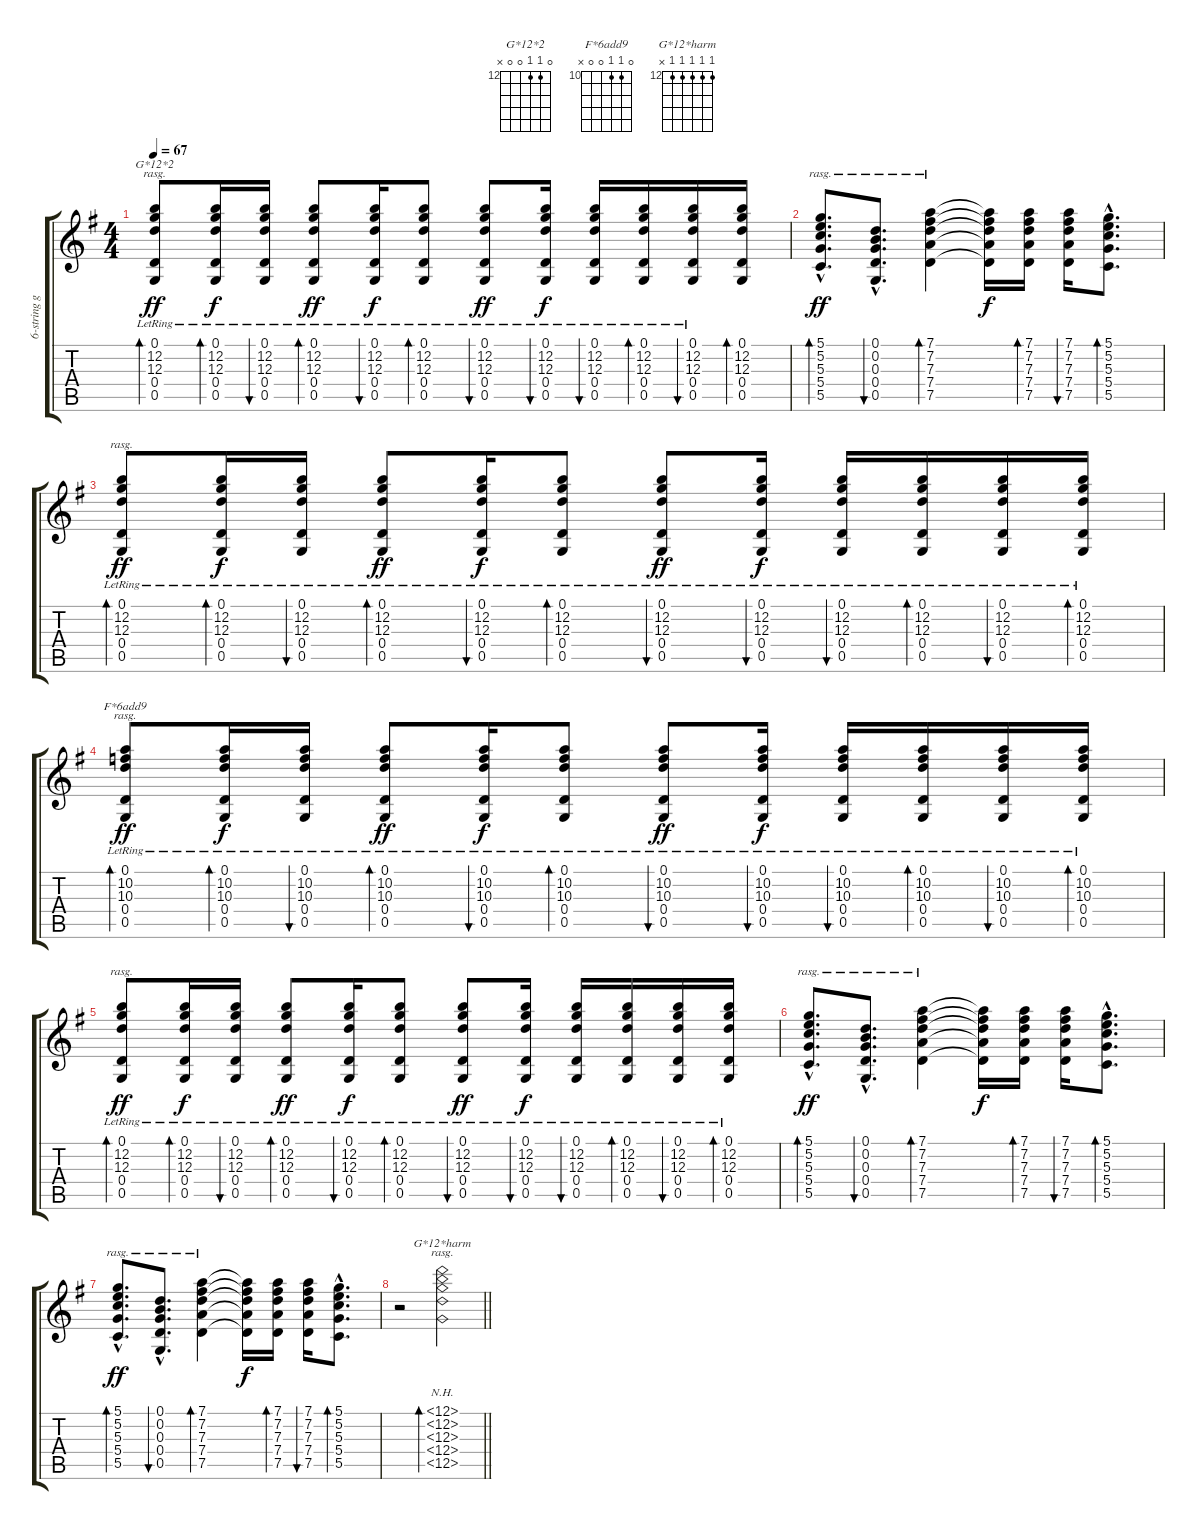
\track ("6-string guitar (open G) - Frey" "6-string g") {instrument acousticguitarnylon}
\staff {score tabs}
\tuning (D4 B3 G3 D3 G2 D2) {hide}
\chord ("G*12*2" 0 12 12 0 0 x) {firstfret 12}
\chord ("F*6add9" 0 10 10 0 0 x) {firstfret 10}
\chord ("G*12*harm" 12 12 12 12 12 x) {firstfret 12 barre 0}
\ts (4 4)
\tempo 67
\clef g2
\ks g
(0.1{lr} 12.2{lr} 12.3{lr} 0.4{lr} 0.5{lr}).8{bd 60 ch "G*12*2" rasg ii dy ff} (0.1{lr} 12.2{lr} 12.3{lr} 0.4{lr} 0.5{lr}).16{bd 30 dy f} (0.1{lr} 12.2{lr} 12.3{lr} 0.4{lr} 0.5{lr}).16{bu 30} (0.1{lr} 12.2{lr} 12.3{lr} 0.4{lr} 0.5{lr}).8{bd 30 dy ff} (0.1{lr} 12.2{lr} 12.3{lr} 0.4{lr} 0.5{lr}).16{bu 30 dy f} (0.1{lr} 12.2{lr} 12.3{lr} 0.4{lr} 0.5{lr}).8{bd 30} (0.1{lr} 12.2{lr} 12.3{lr} 0.4{lr} 0.5{lr}).8{bu 30 dy ff} (0.1{lr} 12.2{lr} 12.3{lr} 0.4{lr} 0.5{lr}).16{bu 30 dy f} (0.1{lr} 12.2{lr} 12.3{lr} 0.4{lr} 0.5{lr}).16{bu 30} (0.1{lr} 12.2{lr} 12.3{lr} 0.4{lr} 0.5{lr}).16{bd 30} (0.1{lr} 12.2{lr} 12.3{lr} 0.4{lr} 0.5{lr}).16{bu 30} (0.1 12.2 12.3 0.4 0.5).16{bd 30} |
(5.1{hac} 5.2{hac} 5.3{hac} 5.4{hac} 5.5{hac}).8{d bd 60 rasg ii dy ff} (0.1{hac} 0.2{hac} 0.3{hac} 0.4{hac} 0.5{hac}).8{d bu 60 rasg ii} (7.1 7.2 7.3 7.4 7.5).4{bd 60 rasg ii} (7.1{t} 7.2{t} 7.3{t} 7.4{t} 7.5{t}).16{dy f} (7.1 7.2 7.3 7.4 7.5).16{bd 30} (7.1 7.2 7.3 7.4 7.5).16{bu 30} (5.1{hac} 5.2{hac} 5.3{hac} 5.4{hac} 5.5{hac}).8{d bd 30} |
(0.1{lr} 12.2{lr} 12.3{lr} 0.4{lr} 0.5{lr}).8{bd 60 rasg ii dy ff} (0.1{lr} 12.2{lr} 12.3{lr} 0.4{lr} 0.5{lr}).16{bd 30 dy f} (0.1{lr} 12.2{lr} 12.3{lr} 0.4{lr} 0.5{lr}).16{bu 30} (0.1{lr} 12.2{lr} 12.3{lr} 0.4{lr} 0.5{lr}).8{bd 30 dy ff} (0.1{lr} 12.2{lr} 12.3{lr} 0.4{lr} 0.5{lr}).16{bu 30 dy f} (0.1{lr} 12.2{lr} 12.3{lr} 0.4{lr} 0.5{lr}).8{bd 30} (0.1{lr} 12.2{lr} 12.3{lr} 0.4{lr} 0.5{lr}).8{bu 30 dy ff} (0.1{lr} 12.2{lr} 12.3{lr} 0.4{lr} 0.5{lr}).16{bu 30 dy f} (0.1{lr} 12.2{lr} 12.3{lr} 0.4{lr} 0.5{lr}).16{bu 30} (0.1{lr} 12.2{lr} 12.3{lr} 0.4{lr} 0.5{lr}).16{bd 30} (0.1{lr} 12.2{lr} 12.3{lr} 0.4{lr} 0.5{lr}).16{bu 30} (0.1{lr} 12.2{lr} 12.3{lr} 0.4{lr} 0.5{lr}).16{bd 30} |
(0.1{lr} 10.2{lr} 10.3{lr} 0.4{lr} 0.5{lr}).8{bd 60 ch "F*6add9" rasg ii dy ff} (0.1{lr} 10.2{lr} 10.3{lr} 0.4{lr} 0.5{lr}).16{bd 30 dy f} (0.1{lr} 10.2{lr} 10.3{lr} 0.4{lr} 0.5{lr}).16{bu 30} (0.1{lr} 10.2{lr} 10.3{lr} 0.4{lr} 0.5{lr}).8{bd 30 dy ff} (0.1{lr} 10.2{lr} 10.3{lr} 0.4{lr} 0.5{lr}).16{bu 30 dy f} (0.1{lr} 10.2{lr} 10.3{lr} 0.4{lr} 0.5{lr}).8{bd 30} (0.1{lr} 10.2{lr} 10.3{lr} 0.4{lr} 0.5{lr}).8{bu 30 dy ff} (0.1{lr} 10.2{lr} 10.3{lr} 0.4{lr} 0.5{lr}).16{bu 30 dy f} (0.1{lr} 10.2{lr} 10.3{lr} 0.4{lr} 0.5{lr}).16{bu 30} (0.1{lr} 10.2{lr} 10.3{lr} 0.4{lr} 0.5{lr}).16{bd 30} (0.1{lr} 10.2{lr} 10.3{lr} 0.4{lr} 0.5{lr}).16{bu 30} (0.1{lr} 10.2{lr} 10.3{lr} 0.4{lr} 0.5{lr}).16{bd 30} |
(0.1{lr} 12.2{lr} 12.3{lr} 0.4{lr} 0.5{lr}).8{bd 60 rasg ii dy ff} (0.1{lr} 12.2{lr} 12.3{lr} 0.4{lr} 0.5{lr}).16{bd 30 dy f} (0.1{lr} 12.2{lr} 12.3{lr} 0.4{lr} 0.5{lr}).16{bu 30} (0.1{lr} 12.2{lr} 12.3{lr} 0.4{lr} 0.5{lr}).8{bd 30 dy ff} (0.1{lr} 12.2{lr} 12.3{lr} 0.4{lr} 0.5{lr}).16{bu 30 dy f} (0.1{lr} 12.2{lr} 12.3{lr} 0.4{lr} 0.5{lr}).8{bd 30} (0.1{lr} 12.2{lr} 12.3{lr} 0.4{lr} 0.5{lr}).8{bu 30 dy ff} (0.1{lr} 12.2{lr} 12.3{lr} 0.4{lr} 0.5{lr}).16{bu 30 dy f} (0.1{lr} 12.2{lr} 12.3{lr} 0.4{lr} 0.5{lr}).16{bu 30} (0.1{lr} 12.2{lr} 12.3{lr} 0.4{lr} 0.5{lr}).16{bd 30} (0.1{lr} 12.2{lr} 12.3{lr} 0.4{lr} 0.5{lr}).16{bu 30} (0.1{lr} 12.2{lr} 12.3{lr} 0.4{lr} 0.5{lr}).16{bd 30} |
(5.1{hac} 5.2{hac} 5.3{hac} 5.4{hac} 5.5{hac}).8{d bd 60 rasg ii dy ff} (0.1{hac} 0.2{hac} 0.3{hac} 0.4{hac} 0.5{hac}).8{d bu 60 rasg ii} (7.1 7.2 7.3 7.4 7.5).4{bd 60 rasg ii} (7.1{t} 7.2{t} 7.3{t} 7.4{t} 7.5{t}).16{dy f} (7.1 7.2 7.3 7.4 7.5).16{bd 30} (7.1 7.2 7.3 7.4 7.5).16{bu 30} (5.1{hac} 5.2{hac} 5.3{hac} 5.4{hac} 5.5{hac}).8{d bd 30} |
(5.1{hac} 5.2{hac} 5.3{hac} 5.4{hac} 5.5{hac}).8{d bd 60 rasg ii dy ff} (0.1{hac} 0.2{hac} 0.3{hac} 0.4{hac} 0.5{hac}).8{d bu 60 rasg ii} (7.1 7.2 7.3 7.4 7.5).4{bd 60 rasg ii} (7.1{t} 7.2{t} 7.3{t} 7.4{t} 7.5{t}).16{dy f} (7.1 7.2 7.3 7.4 7.5).16{bd 30} (7.1 7.2 7.3 7.4 7.5).16{bu 30} (5.1{hac} 5.2{hac} 5.3{hac} 5.4{hac} 5.5{hac}).8{d bd 30} |
\barLineRight lightlight
r.2 (12.1{nh} 12.2{nh} 12.3{nh} 12.4{nh} 12.5{nh}).2{bd 60 ch "G*12*harm" rasg ii}
